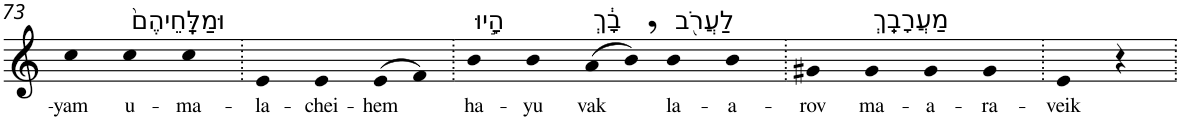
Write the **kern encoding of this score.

**kern	**text
*part1	*part1
*staff1	*staff1
*I"Piano	*
*I'Pno	*
!!LO:PB:g=z
*clefG2	*
*k[]	*
=73	=73
!	!LO:LY:b
4cc	-yam
!LO:TX:a:t=וּמַלָּֽחֵיהֶם֙	!
!	!LO:LY:b
4cc	u-
!	!LO:LY:b
4cc	-ma-
=74.	=74.
!	!LO:LY:b
4e	-la-
!	!LO:LY:b
4e	-chei-
!	!LO:LY:b
(>8e	-hem
8f)	.
=75.	=75.
!LO:TX:a:t=הָ֣יוּ	!
!	!LO:LY:b
4b	ha-
!	!LO:LY:b
4b	-yu
!LO:TX:a:t=בָ֔ךְ	!
!	!LO:LY:b
(>8a	vak
8b,)	.
!LO:TX:a:t=לַעֲרֹ֖ב	!
!	!LO:LY:b
4b	la-
!	!LO:LY:b
4b	-a-
=76.	=76.
!	!LO:LY:b
4g#X	-rov
!LO:TX:a:t=מַעֲרָבֵֽךְ	!
!	!LO:LY:b
4g#	ma-
!	!LO:LY:b
4g#	-a-
!	!LO:LY:b
4g#	-ra-
=77.	=77.
!	!LO:LY:b
4e	-veik
4r	.
=.	=.
*-	*-
